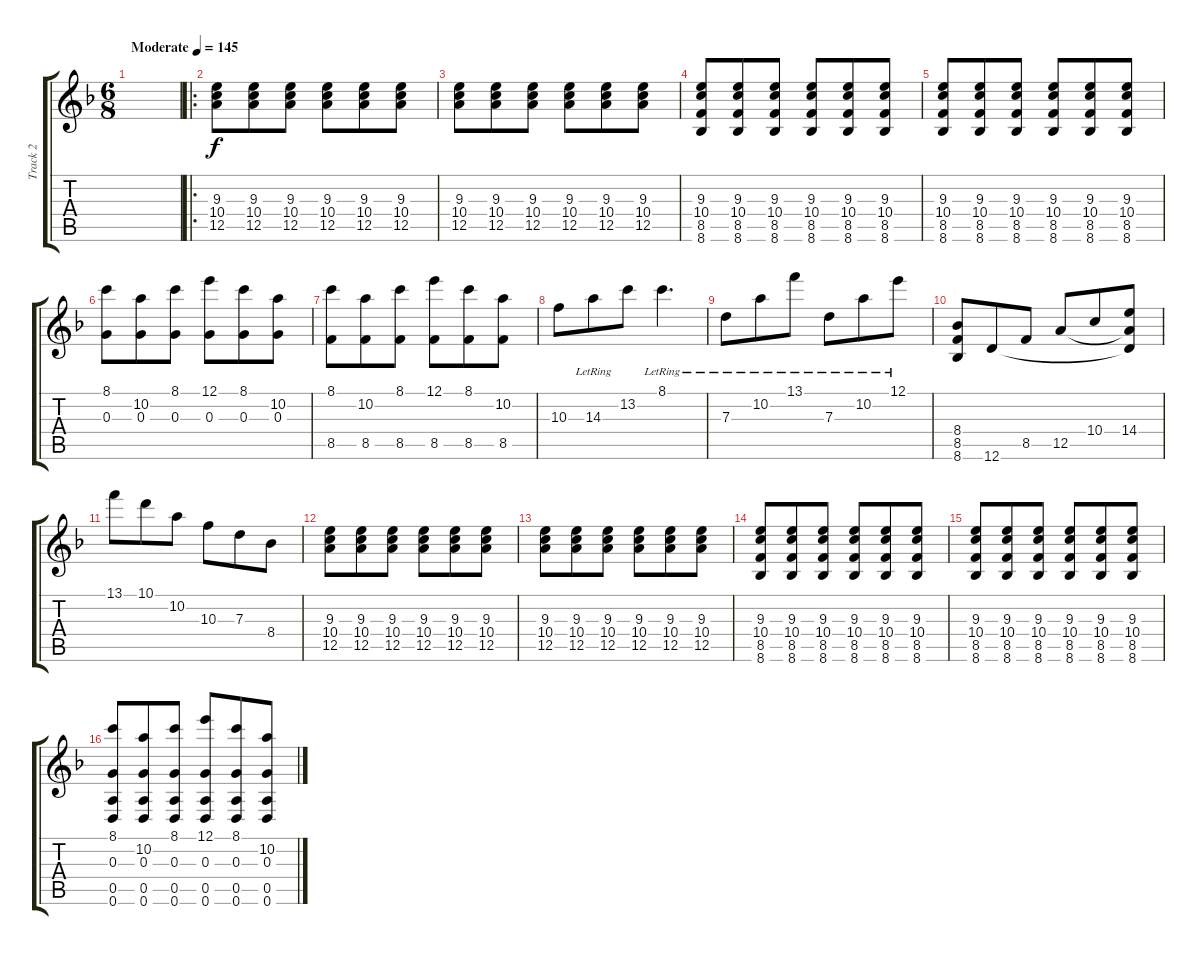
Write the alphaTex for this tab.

\track ("Track 2" "Track 2") {instrument distortionguitar}
\staff {score tabs}
\tuning (E4 B3 G3 D3 A2 D2) {hide}
\ts (6 8)
\tempo (145 "Moderate")
\clef g2
\ks dminor
|
\ro
(9.3 10.4 12.5).8 (9.3 10.4 12.5).8 (9.3 10.4 12.5).8 (9.3 10.4 12.5).8 (9.3 10.4 12.5).8 (9.3 10.4 12.5).8 |
(9.3 10.4 12.5).8 (9.3 10.4 12.5).8 (9.3 10.4 12.5).8 (9.3 10.4 12.5).8 (9.3 10.4 12.5).8 (9.3 10.4 12.5).8 |
(9.3 10.4 8.5 8.6).8 (9.3 10.4 8.5 8.6).8 (9.3 10.4 8.5 8.6).8 (9.3 10.4 8.5 8.6).8 (9.3 10.4 8.5 8.6).8 (9.3 10.4 8.5 8.6).8 |
(9.3 10.4 8.5 8.6).8 (9.3 10.4 8.5 8.6).8 (9.3 10.4 8.5 8.6).8 (9.3 10.4 8.5 8.6).8 (9.3 10.4 8.5 8.6).8 (9.3 10.4 8.5 8.6).8 |
(8.1 0.3).8 (10.2 0.3).8 (8.1 0.3).8 (12.1 0.3).8 (8.1 0.3).8 (10.2 0.3).8 |
(8.1 8.5).8 (10.2 8.5).8 (8.1 8.5).8 (12.1 8.5).8 (8.1 8.5).8 (10.2 8.5).8 |
10.3.8 14.3{lr}.8 13.2.8 8.1{lr}.4{d} |
7.3{lr}.8 10.2{lr}.8 13.1{lr}.8 7.3{lr}.8 10.2{lr}.8 12.1{lr}.8 |
(8.4 8.5 8.6).8 12.6.8 8.5.8 12.5.8 10.4.8 (14.4 12.5{t} 12.6{t}).8 |
13.1.8 10.1.8 10.2.8 10.3.8 7.3.8 8.4.8 |
(9.3 10.4 12.5).8 (9.3 10.4 12.5).8 (9.3 10.4 12.5).8 (9.3 10.4 12.5).8 (9.3 10.4 12.5).8 (9.3 10.4 12.5).8 |
(9.3 10.4 12.5).8 (9.3 10.4 12.5).8 (9.3 10.4 12.5).8 (9.3 10.4 12.5).8 (9.3 10.4 12.5).8 (9.3 10.4 12.5).8 |
(9.3 10.4 8.5 8.6).8 (9.3 10.4 8.5 8.6).8 (9.3 10.4 8.5 8.6).8 (9.3 10.4 8.5 8.6).8 (9.3 10.4 8.5 8.6).8 (9.3 10.4 8.5 8.6).8 |
(9.3 10.4 8.5 8.6).8 (9.3 10.4 8.5 8.6).8 (9.3 10.4 8.5 8.6).8 (9.3 10.4 8.5 8.6).8 (9.3 10.4 8.5 8.6).8 (9.3 10.4 8.5 8.6).8 |
(8.1 0.3 0.5 0.6).8 (10.2 0.3 0.5 0.6).8 (8.1 0.3 0.5 0.6).8 (12.1 0.3 0.5 0.6).8 (8.1 0.3 0.5 0.6).8 (10.2 0.3 0.5 0.6).8
